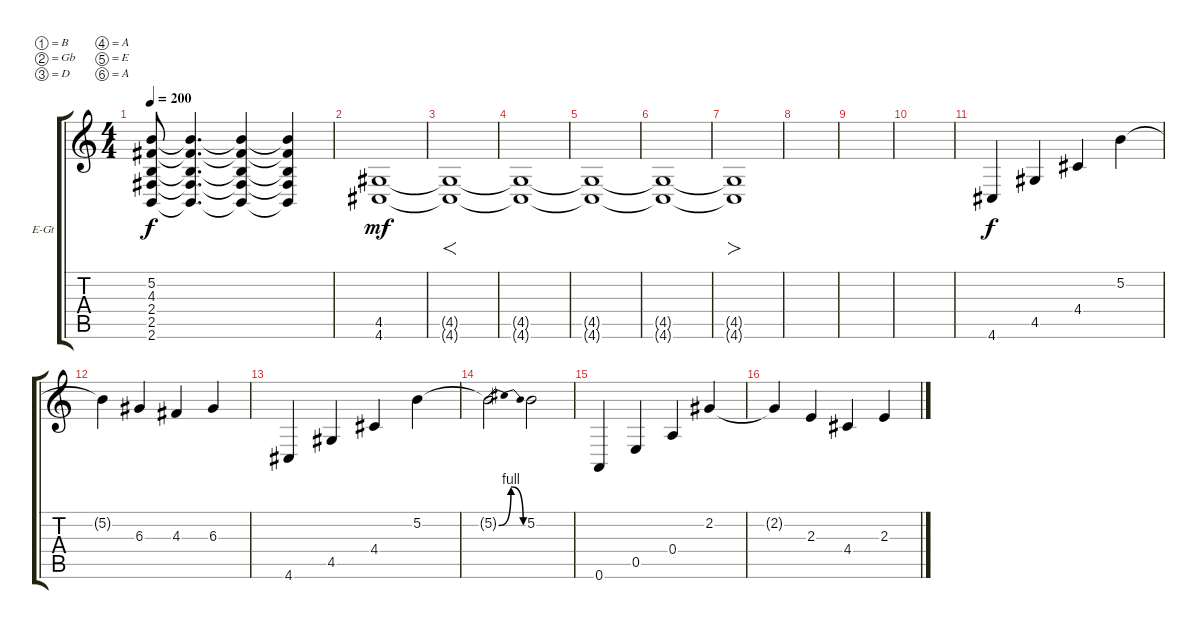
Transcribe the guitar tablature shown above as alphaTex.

\bracketExtendMode groupsimilarinstruments
\firstSystemTrackNameOrientation horizontal
\otherSystemsTrackNameOrientation horizontal
\track ("Nevan Motherfucker" "E-Gt") {instrument distortionguitar}
\staff {score tabs}
\tuning (B3 Gb3 D3 A2 E2 A1)
\ts (4 4)
\tempo 200
\clef g2
\ks c
(4.3{t} 5.2{t} 2.6{t} 2.5{t} 2.4{t}).8{dy f} (4.3{t} 5.2{t} 2.6{t} 2.5{t} 2.4{t}).4{d} (4.3{t} 5.2{t} 2.6{t} 2.5{t} 2.4{t}).4 (5.2{t} 4.3{t} 2.4{t} 2.5{t} 2.6{t}).4 |
(4.6 4.5).1{dy mf} |
(4.6{t} 4.5{t}).1{f} |
(4.5{t} 4.6{t}).1 |
(4.6{t} 4.5{t}).1 |
(4.5{t} 4.6{t}).1 |
(4.6{t} 4.5{t}).1{fo} |
|
|
|
4.6.4{dy f} 4.5.4 4.4.4 5.2.4 |
5.2{t}.4 6.3.4 4.3.4 6.3.4 |
4.6.4 4.5.4 4.4.4 5.2.4 |
5.2{be (bendrelease 0 0 30.599999999999998 4 30.599999999999998 4 59.4 0) t}.2 5.2.2 |
0.6.4 0.5.4 0.4.4 2.2.4 |
2.2{t}.4 2.3.4 4.4.4 2.3.4
